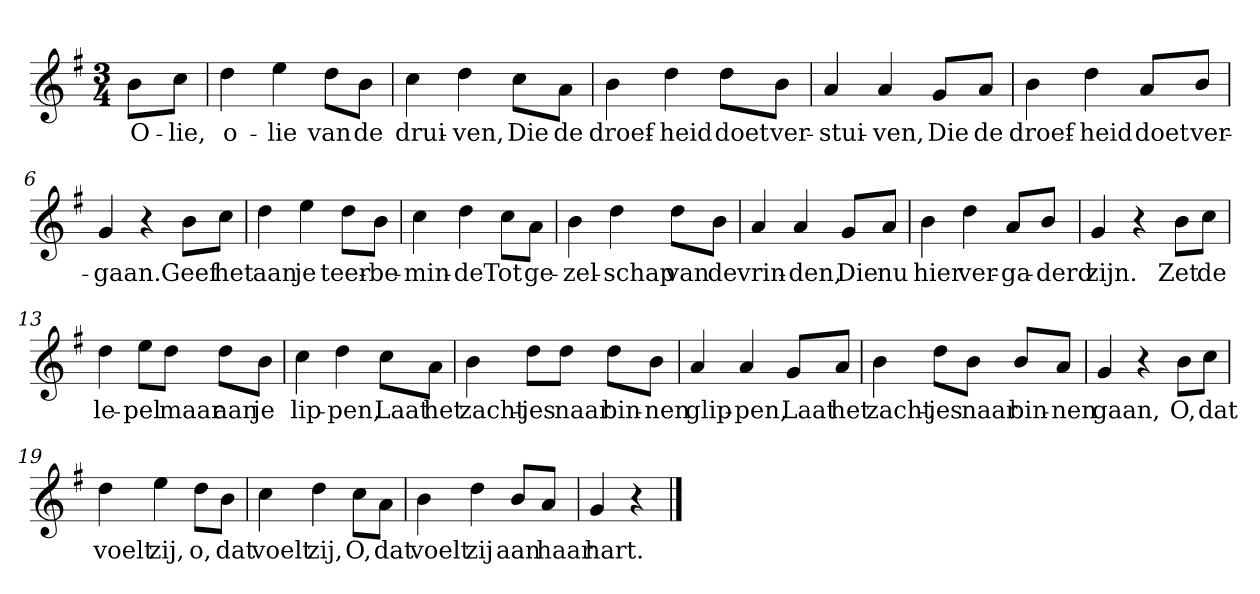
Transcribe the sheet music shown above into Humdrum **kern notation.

**kern	**text
*part1	*part1
*staff1	*staff1
*clefG2	*
*k[f#]	*
*G:	*
*M3/4	*
*MM120	*
=	=
8b\L	O-
8cc\J	-lie,
=1	=1
4dd	o-
4ee	-lie
8dd\L	van
8b\J	de
=2	=2
4cc	drui-
4dd	-ven,
8cc\L	Die
8a\J	de
=3	=3
4b	droef-
4dd	-heid
8dd\L	doet
8b\J	ver-
=4	=4
4a	-stui-
4a	-ven,
8g/L	Die
8a/J	de
=5	=5
4b	droef-
4dd	-heid
8a/L	doet
8b/J	ver-
=6	=6
4g	-gaan.
4r	.
8b\L	Geef
8cc\J	het
=7	=7
4dd	aan
4ee	je
8dd\L	teer-
8b\J	-be-
=8	=8
4cc	-min-
4dd	-de
8cc\L	Tot
8a\J	ge-
=9	=9
4b	-zel-
4dd	-schap
8dd\L	van
8b\J	de
=10	=10
4a	vrin-
4a	-den,
8g/L	Die
8a/J	nu
=11	=11
4b	hier
4dd	ver-
8a/L	-ga-
8b/J	-derd
=12	=12
4g	zijn.
4r	.
8b\L	Zet
8cc\J	de
=13	=13
4dd	le-
8ee\L	-pel
8dd\J	maar
8dd\L	aan
8b\J	je
=14	=14
4cc	lip-
4dd	-pen,
8cc\L	Laat
8a\J	het
=15	=15
4b	zacht-
8dd\L	-jes
8dd\J	naar
8dd\L	bin-
8b\J	-nen
=16	=16
4a	glip-
4a	-pen,
8g/L	Laat
8a/J	het
=17	=17
4b	zacht-
8dd\L	-jes
8b\J	naar
8b/L	bin-
8a/J	-nen
=18	=18
4g	gaan,
4r	.
8b\L	O,
8cc\J	dat
=19	=19
4dd	voelt
4ee	zij,
8dd\L	o,
8b\J	dat
=20	=20
4cc	voelt
4dd	zij,
8cc\L	O,
8a\J	dat
=21	=21
4b	voelt
4dd	zij
8b/L	aan
8a/J	haar
=22	=22
4g	hart.
4r	.
==	==
*-	*-
